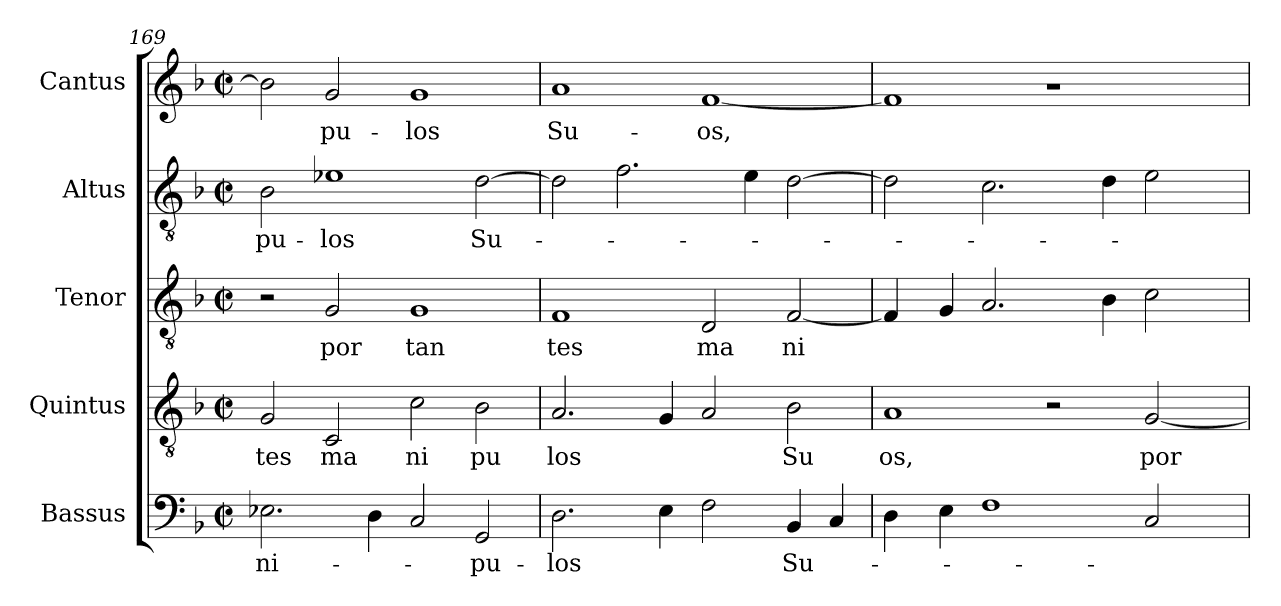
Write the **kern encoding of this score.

**kern	**text	**kern	**text	**kern	**text	**kern	**text	**kern	**text
*part5	*part5	*part4	*part4	*part3	*part3	*part2	*part2	*part1	*part1
*staff5	*staff5	*staff4	*staff4	*staff3	*staff3	*staff2	*staff2	*staff1	*staff1
*I"Bassus	*	*I"Quintus	*	*I"Tenor	*	*I"Altus	*	*I"Cantus	*
*clefF4	*	*clefGv2	*	*clefGv2	*	*clefGv2	*	*clefG2	*
*k[b-]	*	*k[b-]	*	*k[b-]	*	*k[b-]	*	*k[b-]	*
*F:	*	*F:	*	*F:	*	*F:	*	*F:	*
*M2/2	*	*M2/2	*	*M2/2	*	*M2/2	*	*M2/2	*
*met(c|)	*	*met(c|)	*	*met(c|)	*	*met(c|)	*	*met(c|)	*
=169	=169	=169	=169	=169	=169	=169	=169	=169	=169
!	!LO:LY:b:cj	!	!LO:LY:b:cj	!	!	!	!LO:LY:b:cj	!	!
2.E-\	-ni-	2G/	tes	2r	.	2B-\	-pu-	2b-\]	.
!	!	!	!LO:LY:b:cj	!	!LO:LY:b:cj	!	!LO:LY:b:cj	!	!LO:LY:b:cj
.	.	2C/	ma	2G/	por	1e-X	-los	2g/	-pu-
4D\	.	.	.	.	.	.	.	.	.
!	!	!	!LO:LY:b:cj	!	!LO:LY:b:cj	!	!	!	!LO:LY:b:cj
2C/	.	2c\	ni	1G	tan	.	.	1g	-los
!	!LO:LY:b:cj	!	!LO:LY:b:cj	!	!	!	!LO:LY:b:cj	!	!
2GG/	-pu-	2B-\	pu	.	.	[>2d\	Su-	.	.
=170	=170	=170	=170	=170	=170	=170	=170	=170	=170
!	!LO:LY:b	!	!LO:LY:b	!	!LO:LY:b:cj	!	!	!	!LO:LY:b:cj
2.D\	-los	2.A/	los	1F	tes	2d\]	.	1a	Su-
.	.	.	.	.	.	2.f\	.	.	.
4E\	.	4G/	.	.	.	.	.	.	.
!	!	!	!	!	!LO:LY:b:cj	!	!	!	!LO:LY:b:cj
2F\	.	2A/	.	2D/	ma	.	.	[>1f	-os,
.	.	.	.	.	.	4e\	.	.	.
!	!LO:LY:b	!	!LO:LY:b:cj	!	!LO:LY:b:cj	!	!	!	!
4BB-/	Su-	2B-\	Su	[>2F/	ni	[>2d\	.	.	.
4C/	.	.	.	.	.	.	.	.	.
!!LO:LB:g=z
=171	=171	=171	=171	=171	=171	=171	=171	=171	=171
!	!	!	!LO:LY:b:cj	!	!	!	!	!	!
*	*	*	*	*^	*	*^	*	*	*
4D\	.	1A	os,	4F/]	8..ryy	.	2d\]	8...ryy	.	1f]	.
.	.	.	.	.	1ryy	.	.	.	.	.	.
.	.	.	.	.	.	.	.	1ryy	.	.	.
4E\	.	.	.	4G/	.	.	.	.	.	.	.
1F	.	.	.	2.A/	.	.	2.c\	.	.	.	.
!	!	!	!	!	!	!	!	!	!	!LO:N:vis=1	!
.	.	2r	.	.	.	.	.	.	.	4ra	.
.	.	.	.	.	2ryy	.	.	.	.	.	.
.	.	.	.	.	.	.	.	2ryy	.	.	.
.	.	.	.	4B-\	.	.	4d\	.	.	2.ryy	.
!	!	!	!LO:LY:b	!	!	!	!	!	!	!	!
2C/	.	[<2G/	por	2c\	.	.	2e\	.	.	.	.
.	.	.	.	.	4ryy	.	.	.	.	.	.
.	.	.	.	.	.	.	.	4ryy	.	.	.
.	.	.	.	.	32ryy	.	.	.	.	.	.
.	.	.	.	.	.	.	.	64ryy	.	.	.
*	*	*	*	*v	*v	*	*	*	*	*	*
*	*	*	*	*	*	*v	*v	*	*	*
=	=	=	=	=	=	=	=	=	=
*-	*-	*-	*-	*-	*-	*-	*-	*-	*-
